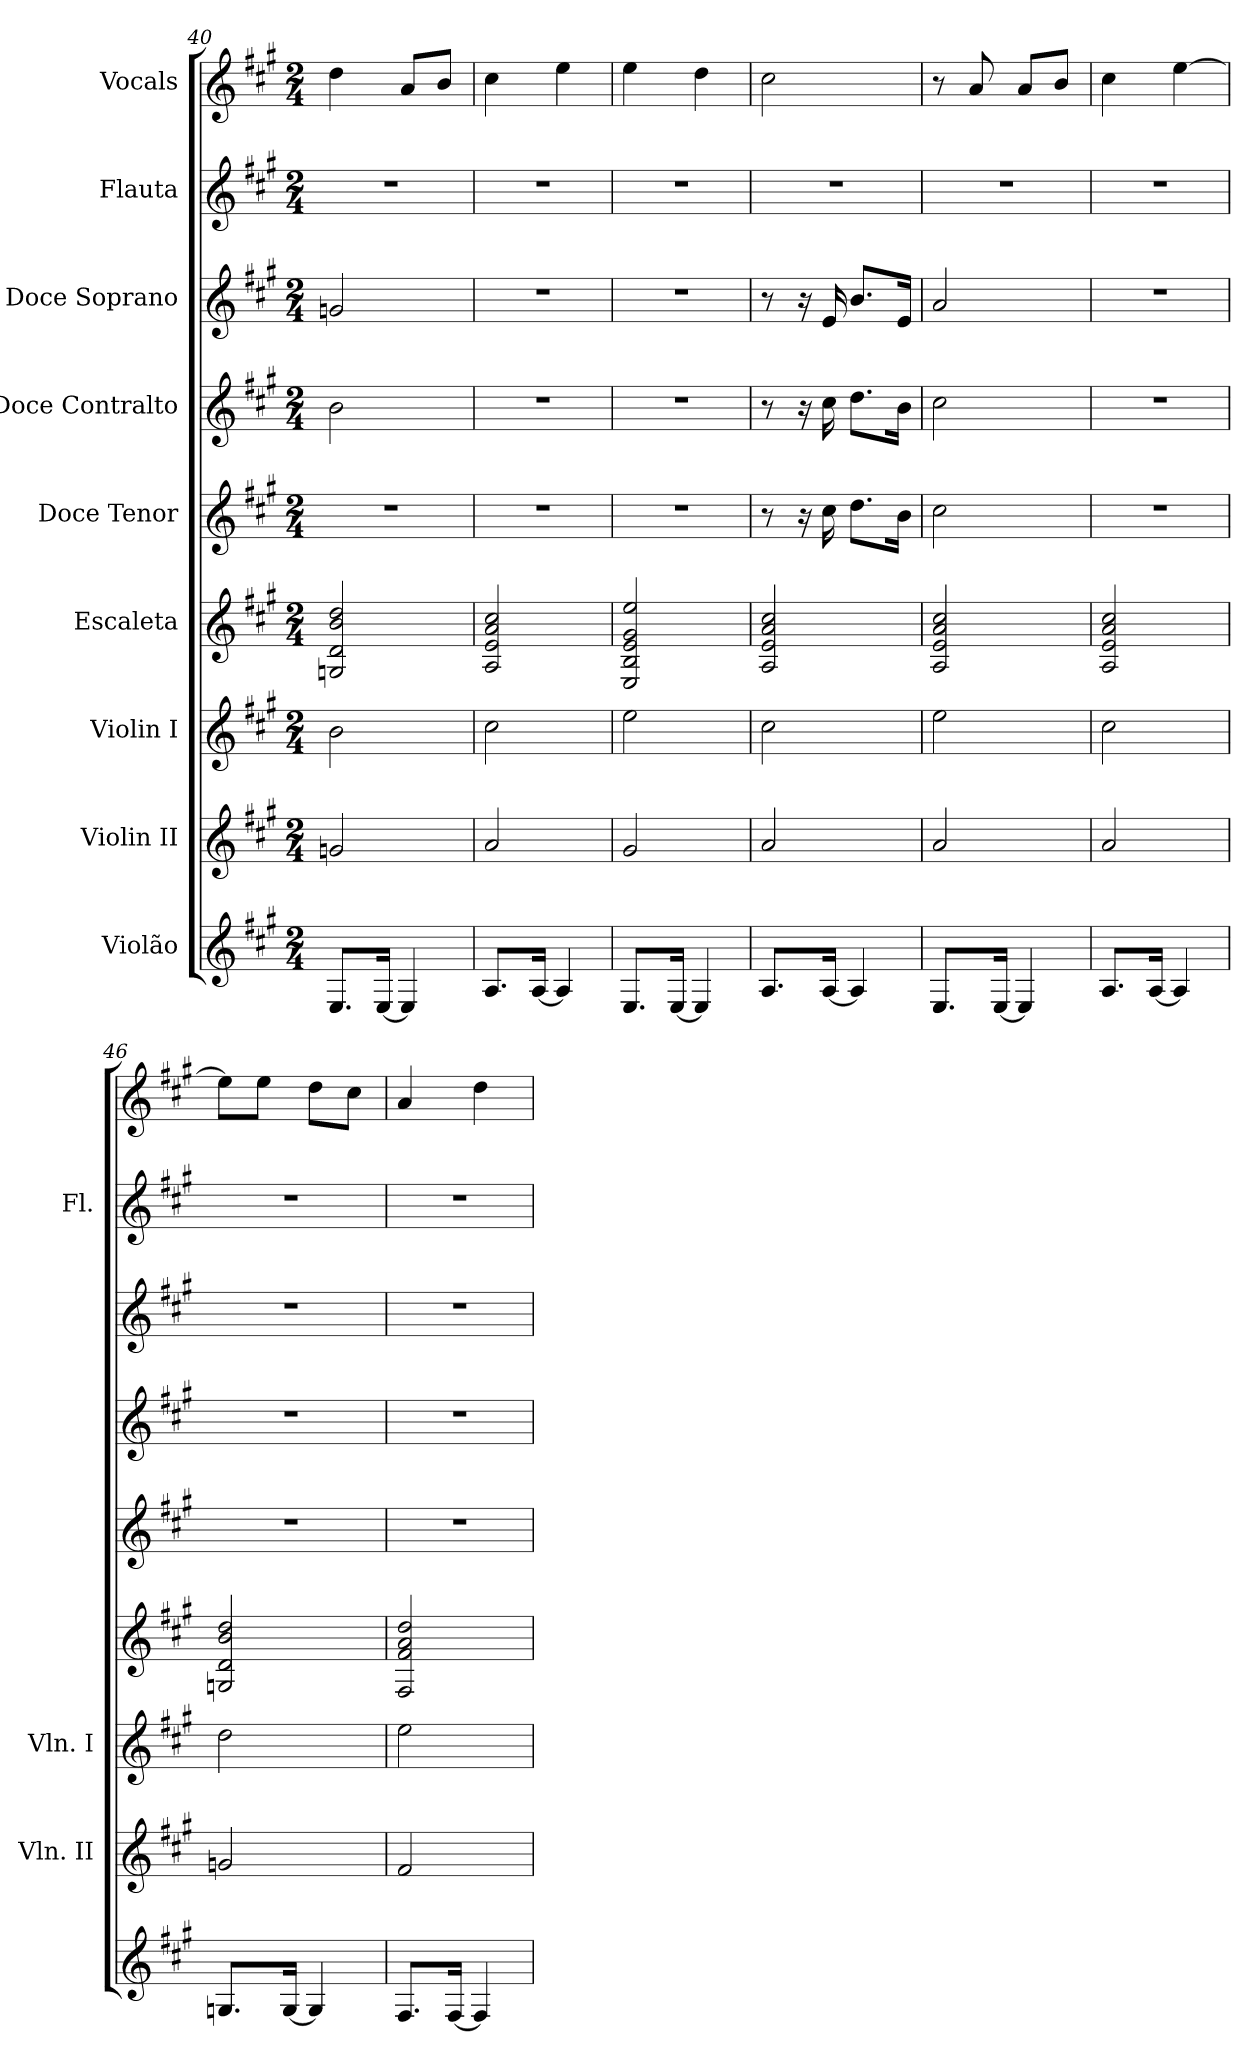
**kern	**kern	**kern	**kern	**kern	**kern	**kern	**kern	**kern
*part9	*part8	*part7	*part6	*part5	*part4	*part3	*part2	*part1
*staff9	*staff8	*staff7	*staff6	*staff5	*staff4	*staff3	*staff2	*staff1
*I"Violão	*I"Violin II	*I"Violin I	*I"Escaleta	*I"Doce Tenor	*I"Doce Contralto	*I"Doce Soprano	*I"Flauta	*I"Vocals
*	*I'Vln. II	*I'Vln. I	*	*	*	*	*I'Fl.	*
!!LO:PB:g=z
*clefG2	*clefG2	*clefG2	*clefG2	*clefG2	*clefG2	*clefG2	*clefG2	*clefG2
*ITrd7c12	*	*	*	*	*	*ITrd-7c-12	*	*
*k[f#c#g#]	*k[f#c#g#]	*k[f#c#g#]	*k[f#c#g#]	*k[f#c#g#]	*k[f#c#g#]	*k[f#c#g#]	*k[f#c#g#]	*k[f#c#g#]
*A:	*A:	*A:	*A:	*A:	*A:	*A:	*A:	*A:
*M2/4	*M2/4	*M2/4	*M2/4	*M2/4	*M2/4	*M2/4	*M2/4	*M2/4
=40	=40	=40	=40	=40	=40	=40	=40	=40
8.EE/L	2gn/	2b\	2Gn/ 2d/ 2b/ 2dd/	2r	2b\	2ggn/	2r	4dd\
[16EE/Jk	.	.	.	.	.	.	.	.
4EE/]	.	.	.	.	.	.	.	8a/L
.	.	.	.	.	.	.	.	8b/J
=41	=41	=41	=41	=41	=41	=41	=41	=41
8.AA/L	2a/	2cc#\	2A/ 2e/ 2a/ 2cc#/	2r	2r	2r	2r	4cc#\
[16AA/Jk	.	.	.	.	.	.	.	.
4AA/]	.	.	.	.	.	.	.	4ee\
=42	=42	=42	=42	=42	=42	=42	=42	=42
8.EE/L	2g#/	2ee\	2E/ 2B/ 2e/ 2g#/ 2ee/	2r	2r	2r	2r	4ee\
[16EE/Jk	.	.	.	.	.	.	.	.
4EE/]	.	.	.	.	.	.	.	4dd\
=43	=43	=43	=43	=43	=43	=43	=43	=43
8.AA/L	2a/	2cc#\	2A/ 2e/ 2a/ 2cc#/	8r	8r	8r	2r	2cc#\
.	.	.	.	16r	16r	16r	.	.
[16AA/Jk	.	.	.	16cc#\	16cc#\	16ee/	.	.
4AA/]	.	.	.	8.dd\L	8.dd\L	8.bb/L	.	.
.	.	.	.	16b\Jk	16b\Jk	16ee/Jk	.	.
=44	=44	=44	=44	=44	=44	=44	=44	=44
8.EE/L	2a/	2ee\	2A/ 2e/ 2a/ 2cc#/	2cc#\	2cc#\	2aa/	2r	8r
.	.	.	.	.	.	.	.	8a/
[16EE/Jk	.	.	.	.	.	.	.	.
4EE/]	.	.	.	.	.	.	.	8a/L
.	.	.	.	.	.	.	.	8b/J
=45	=45	=45	=45	=45	=45	=45	=45	=45
8.AA/L	2a/	2cc#\	2A/ 2e/ 2a/ 2cc#/	2r	2r	2r	2r	4cc#\
[16AA/Jk	.	.	.	.	.	.	.	.
4AA/]	.	.	.	.	.	.	.	[4ee\
!!LO:PB:g=z
=46	=46	=46	=46	=46	=46	=46	=46	=46
8.GGn/L	2gn/	2dd\	2Gn/ 2d/ 2b/ 2dd/	2r	2r	2r	2r	8ee\L]
.	.	.	.	.	.	.	.	8ee\J
[16GG/Jk	.	.	.	.	.	.	.	.
4GG/]	.	.	.	.	.	.	.	8dd\L
.	.	.	.	.	.	.	.	8cc#\J
=47	=47	=47	=47	=47	=47	=47	=47	=47
8.FF#/L	2f#/	2ee\	2F#/ 2f#/ 2a/ 2dd/	2r	2r	2r	2r	4a/
[16FF#/Jk	.	.	.	.	.	.	.	.
4FF#/]	.	.	.	.	.	.	.	4dd\
=	=	=	=	=	=	=	=	=
*-	*-	*-	*-	*-	*-	*-	*-	*-
